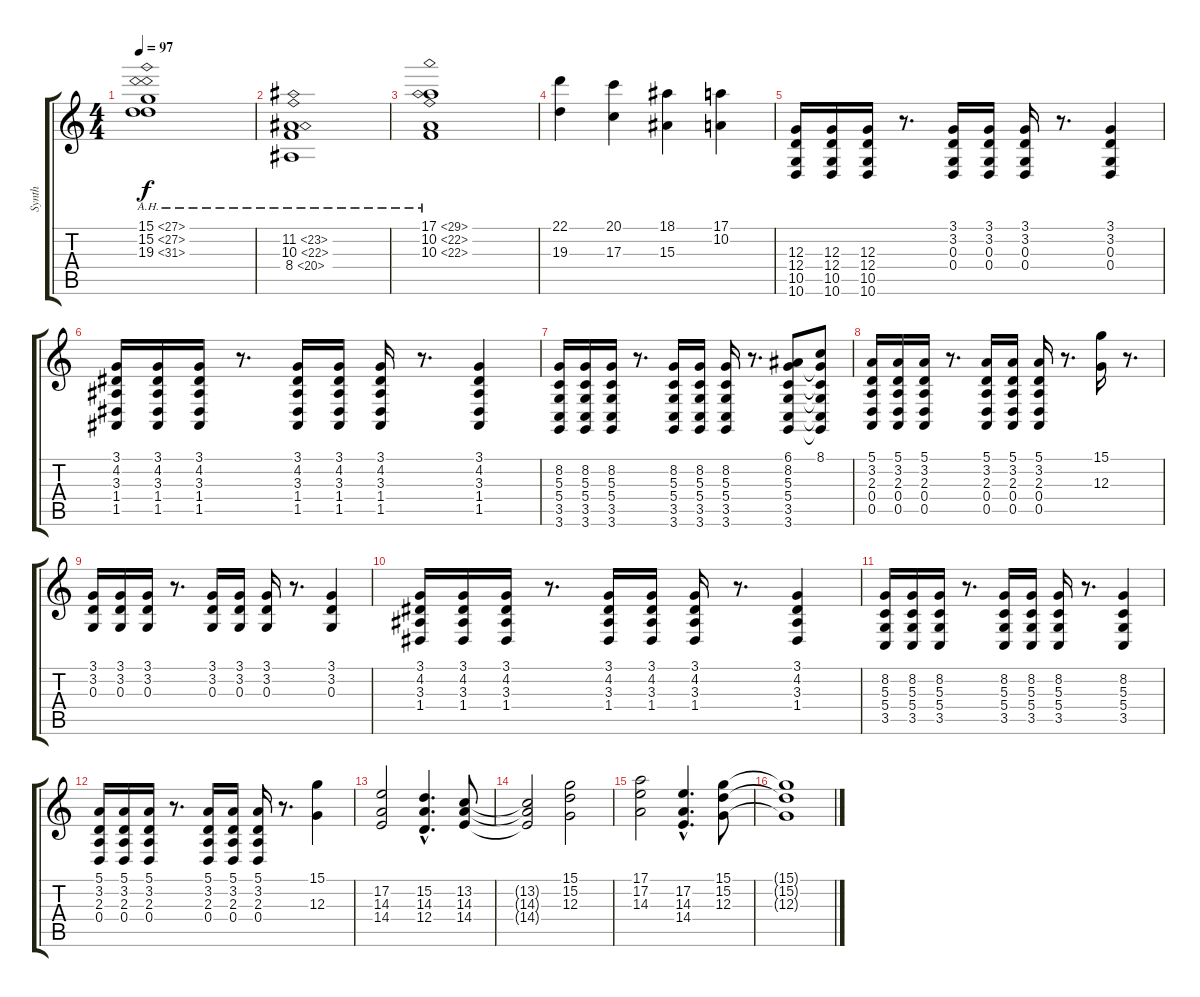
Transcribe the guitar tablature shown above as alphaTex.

\track ("Synth" "Synth") {instrument stringensemble2}
\staff {score tabs}
\tuning (E4 B3 G3 D3 A2 E2) {hide}
\ts (4 4)
\tempo 97
\clef g2
\ks c
(15.1{ah 12} 15.2{ah 12} 19.3{ah 12}).1{dy f instrument stringensemble2} |
(11.2{ah 12} 10.3{ah 12} 8.4{ah 12}).1 |
(17.1{ah 12} 10.2{ah 12} 10.3{ah 12}).1 |
(22.1 19.3).4 (20.1 17.3).4 (18.1 15.3).4 (17.1 10.2).4 |
(12.3 12.4 10.5 10.6).16{instrument stringensemble1} (12.3 12.4 10.5 10.6).16 (12.3 12.4 10.5 10.6).16 r.8{d} (3.1 3.2 0.3 0.4).16 (3.1 3.2 0.3 0.4).16 (3.1 3.2 0.3 0.4).16 r.8{d} (3.1 3.2 0.3 0.4).4{instrument stringensemble2} |
(3.1 4.2 3.3 1.4 1.5).16{instrument stringensemble1} (3.1 4.2 3.3 1.4 1.5).16 (3.1 4.2 3.3 1.4 1.5).16 r.8{d} (3.1 4.2 3.3 1.4 1.5).16 (3.1 4.2 3.3 1.4 1.5).16 (3.1 4.2 3.3 1.4 1.5).16 r.8{d} (3.1 4.2 3.3 1.4 1.5).4{instrument stringensemble2} |
(8.2 5.3 5.4 3.5 3.6).16{instrument stringensemble1} (8.2 5.3 5.4 3.5 3.6).16 (8.2 5.3 5.4 3.5 3.6).16 r.8{d} (8.2 5.3 5.4 3.5 3.6).16 (8.2 5.3 5.4 3.5 3.6).16 (8.2 5.3 5.4 3.5 3.6).16 r.8{d} (6.1 8.2 5.3 5.4 3.5 3.6).8{instrument stringensemble2} (8.1 8.2{t} 5.3{t} 5.4{t} 3.5{t} 3.6{t}).8 |
(5.1 3.2 2.3 0.4 0.5).16{instrument stringensemble1} (5.1 3.2 2.3 0.4 0.5).16 (5.1 3.2 2.3 0.4 0.5).16 r.8{d} (5.1 3.2 2.3 0.4 0.5).16 (5.1 3.2 2.3 0.4 0.5).16 (5.1 3.2 2.3 0.4 0.5).16 r.8{d} (15.1 12.3).16 r.8{d} |
(3.1 3.2 0.3).16{volume 14 balance 10 instrument stringensemble1} (3.1 3.2 0.3).16 (3.1 3.2 0.3).16 r.8{d} (3.1 3.2 0.3).16 (3.1 3.2 0.3).16 (3.1 3.2 0.3).16 r.8{d} (3.1 3.2 0.3).4{instrument stringensemble2} |
(3.1 4.2 3.3 1.4).16{instrument stringensemble1} (3.1 4.2 3.3 1.4).16 (3.1 4.2 3.3 1.4).16 r.8{d} (3.1 4.2 3.3 1.4).16 (3.1 4.2 3.3 1.4).16 (3.1 4.2 3.3 1.4).16 r.8{d} (3.1 4.2 3.3 1.4).4{instrument stringensemble2} |
(8.2 5.3 5.4 3.5).16{instrument stringensemble1} (8.2 5.3 5.4 3.5).16 (8.2 5.3 5.4 3.5).16 r.8{d} (8.2 5.3 5.4 3.5).16 (8.2 5.3 5.4 3.5).16 (8.2 5.3 5.4 3.5).16 r.8{d} (8.2 5.3 5.4 3.5).4{instrument stringensemble2} |
(5.1 3.2 2.3 0.4).16{instrument stringensemble1} (5.1 3.2 2.3 0.4).16 (5.1 3.2 2.3 0.4).16 r.8{d} (5.1 3.2 2.3 0.4).16 (5.1 3.2 2.3 0.4).16 (5.1 3.2 2.3 0.4).16 r.8{d} (15.1 12.3).4 |
(17.2 14.3 14.4).2{instrument choiraahs} (15.2{hac} 14.3{hac} 12.4{hac}).4{d} (13.2 14.3 14.4).8 |
(13.2{t} 14.3{t} 14.4{t}).2 (15.1 15.2 12.3).2 |
(17.1 17.2 14.3).2{instrument choiraahs} (17.2{hac} 14.3{hac} 14.4{hac}).4{d} (15.1 15.2 12.3).8 |
(15.1{t} 15.2{t} 12.3{t}).1
